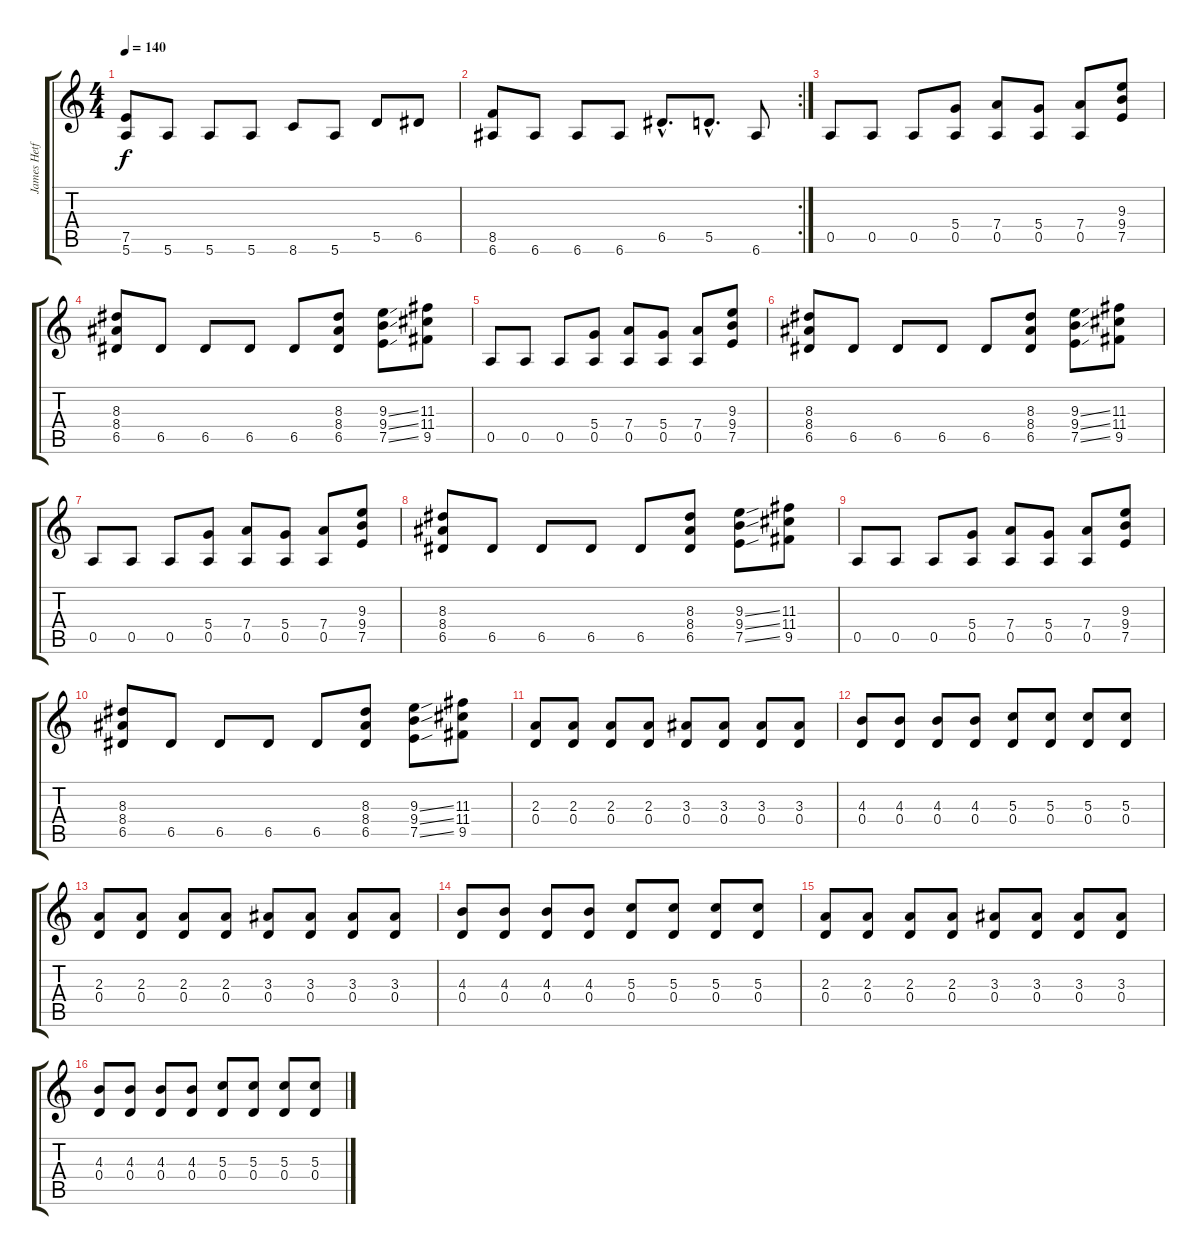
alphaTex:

\track ("James Hetfield" "James Hetf") {instrument distortionguitar}
\staff {score tabs}
\tuning (E4 B3 G3 D3 A2 E2) {hide}
\ts (4 4)
\tempo 140
\clef g2
\ks c
(7.5 5.6).8{dy f} 5.6.8 5.6.8 5.6.8 8.6.8 5.6.8 5.5.8 6.5.8 |
\rc 2
(8.5 6.6).8 6.6.8 6.6.8 6.6.8 6.5{hac}.8{d} 5.5{hac}.8{d} 6.6.8 |
0.5.8 0.5.8 0.5.8 (5.4 0.5).8 (7.4 0.5).8 (5.4 0.5).8 (7.4 0.5).8 (9.3 9.4 7.5).8 |
(8.3 8.4 6.5).8 6.5.8 6.5.8 6.5.8 6.5.8 (8.3 8.4 6.5).8 (9.3{ss} 9.4{ss} 7.5{ss}).8 (11.3 11.4 9.5).8 |
0.5.8 0.5.8 0.5.8 (5.4 0.5).8 (7.4 0.5).8 (5.4 0.5).8 (7.4 0.5).8 (9.3 9.4 7.5).8 |
(8.3 8.4 6.5).8 6.5.8 6.5.8 6.5.8 6.5.8 (8.3 8.4 6.5).8 (9.3{ss} 9.4{ss} 7.5{ss}).8 (11.3 11.4 9.5).8 |
0.5.8 0.5.8 0.5.8 (5.4 0.5).8 (7.4 0.5).8 (5.4 0.5).8 (7.4 0.5).8 (9.3 9.4 7.5).8 |
(8.3 8.4 6.5).8 6.5.8 6.5.8 6.5.8 6.5.8 (8.3 8.4 6.5).8 (9.3{ss} 9.4{ss} 7.5{ss}).8 (11.3 11.4 9.5).8 |
0.5.8 0.5.8 0.5.8 (5.4 0.5).8 (7.4 0.5).8 (5.4 0.5).8 (7.4 0.5).8 (9.3 9.4 7.5).8 |
(8.3 8.4 6.5).8 6.5.8 6.5.8 6.5.8 6.5.8 (8.3 8.4 6.5).8 (9.3{ss} 9.4{ss} 7.5{ss}).8 (11.3 11.4 9.5).8 |
(2.3 0.4).8 (2.3 0.4).8 (2.3 0.4).8 (2.3 0.4).8 (3.3 0.4).8 (3.3 0.4).8 (3.3 0.4).8 (3.3 0.4).8 |
(4.3 0.4).8 (4.3 0.4).8 (4.3 0.4).8 (4.3 0.4).8 (5.3 0.4).8 (5.3 0.4).8 (5.3 0.4).8 (5.3 0.4).8 |
(2.3 0.4).8 (2.3 0.4).8 (2.3 0.4).8 (2.3 0.4).8 (3.3 0.4).8 (3.3 0.4).8 (3.3 0.4).8 (3.3 0.4).8 |
(4.3 0.4).8 (4.3 0.4).8 (4.3 0.4).8 (4.3 0.4).8 (5.3 0.4).8 (5.3 0.4).8 (5.3 0.4).8 (5.3 0.4).8 |
(2.3 0.4).8 (2.3 0.4).8 (2.3 0.4).8 (2.3 0.4).8 (3.3 0.4).8 (3.3 0.4).8 (3.3 0.4).8 (3.3 0.4).8 |
(4.3 0.4).8 (4.3 0.4).8 (4.3 0.4).8 (4.3 0.4).8 (5.3 0.4).8 (5.3 0.4).8 (5.3 0.4).8 (5.3 0.4).8
